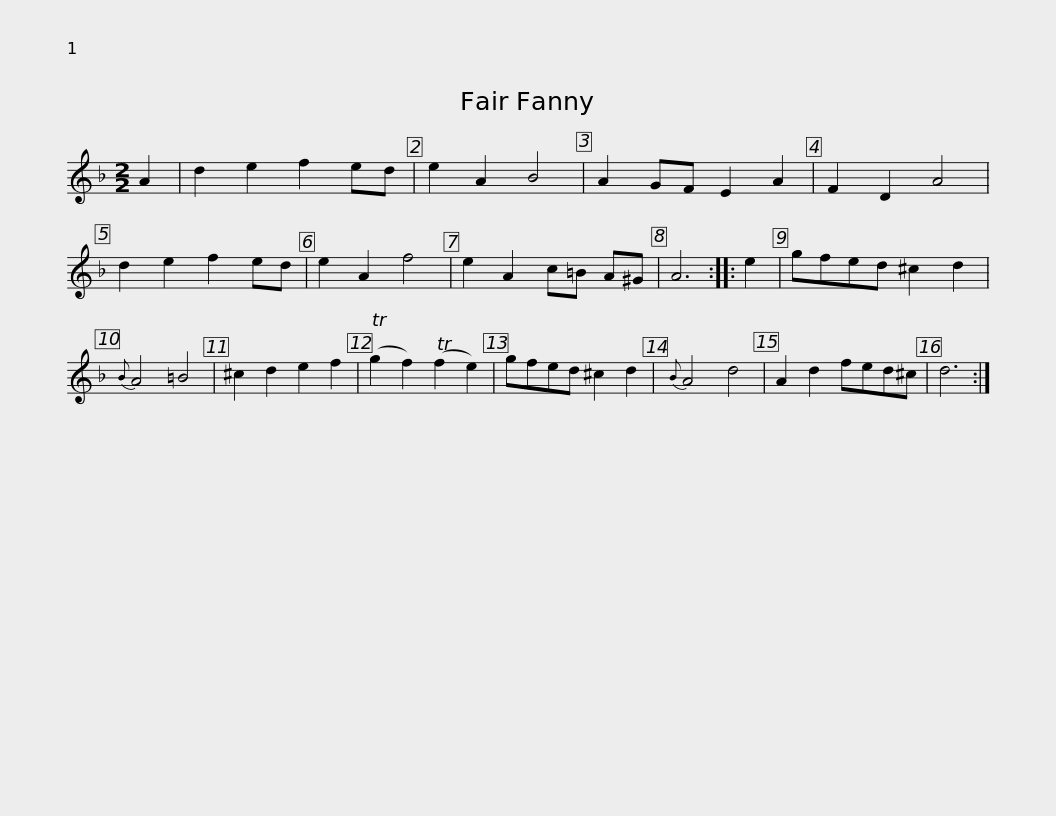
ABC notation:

X:1
L:1/8
M:2/2
I:linebreak $
K:Dmin
V:1 treble
V:1
 A2 | d2 e2 f2 ed | e2 A2 B4 | A2 GF E2 A2 | F2 D2 A4 | %5
 d2 e2 f2 ed | e2 A2 f4 | e2 A2 c=B A^G | A6 :: e2 |$ %10
 gfed ^c2 d2 |{B} A4 =B4 | ^c2 d2 e2 f2 | (Tg2 f2) (Tf2 e2) | gfed ^c2 d2 | %15
{B} A4 d4 | A2 d2 fed^c | d6 :| %18
